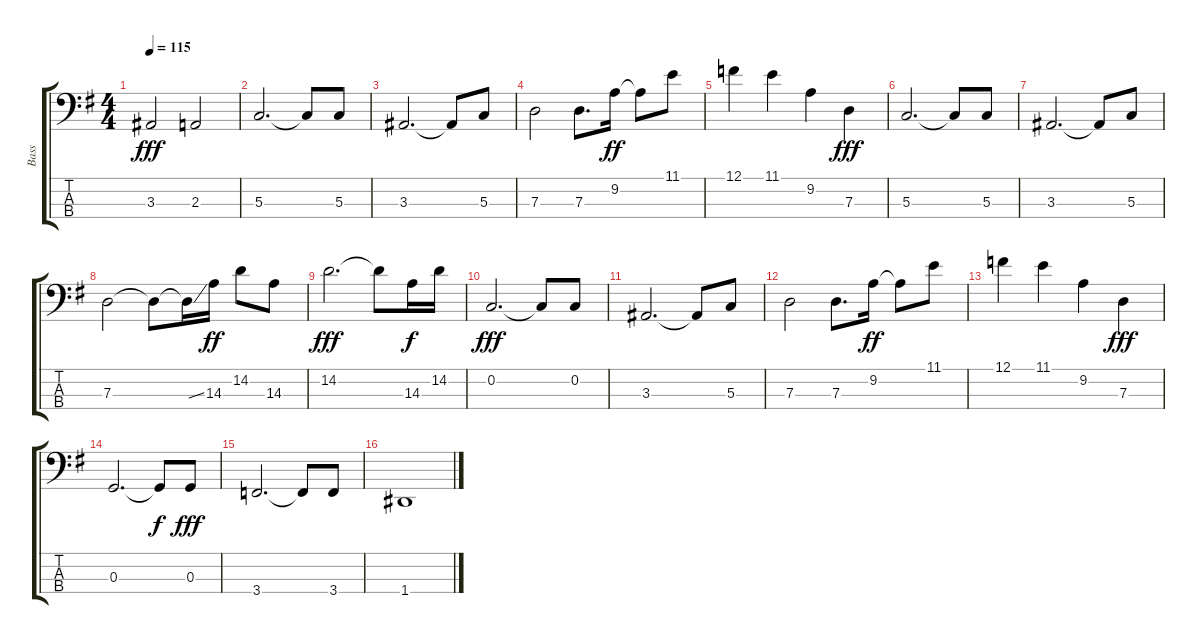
\track ("Bass" "Bass") {instrument electricbassfinger}
\staff {score tabs}
\tuning (F2 C2 G1 D1) {hide}
\ts (4 4)
\tempo 115
\clef f4
\ks g
3.3.2{dy fff} 2.3.2 |
5.3.2{d} 5.3{t}.8 5.3.8 |
3.3.2{d} 3.3{t}.8 5.3.8 |
7.3.2 7.3.8{d} 9.2.16{dy ff} 9.2{t}.8 11.1.8 |
12.1.4 11.1.4 9.2.4 7.3.4{dy fff} |
5.3.2{d} 5.3{t}.8 5.3.8 |
3.3.2{d} 3.3{t}.8 5.3.8 |
7.3.2 7.3{t}.8 7.3{ss t}.16 14.3.16{dy ff} 14.2.8 14.3.8 |
14.2.2{d dy fff} 14.2{t}.8 14.3.16{dy f} 14.2.16 |
0.2.2{d dy fff} 0.2{t}.8 0.2.8 |
3.3.2{d} 3.3{t}.8 5.3.8 |
7.3.2 7.3.8{d} 9.2.16{dy ff} 9.2{t}.8 11.1.8 |
12.1.4 11.1.4 9.2.4 7.3.4{dy fff} |
0.3.2{d} 0.3{t}.8{dy f} 0.3.8{dy fff} |
3.4.2{d} 3.4{t}.8 3.4.8 |
1.4.1
